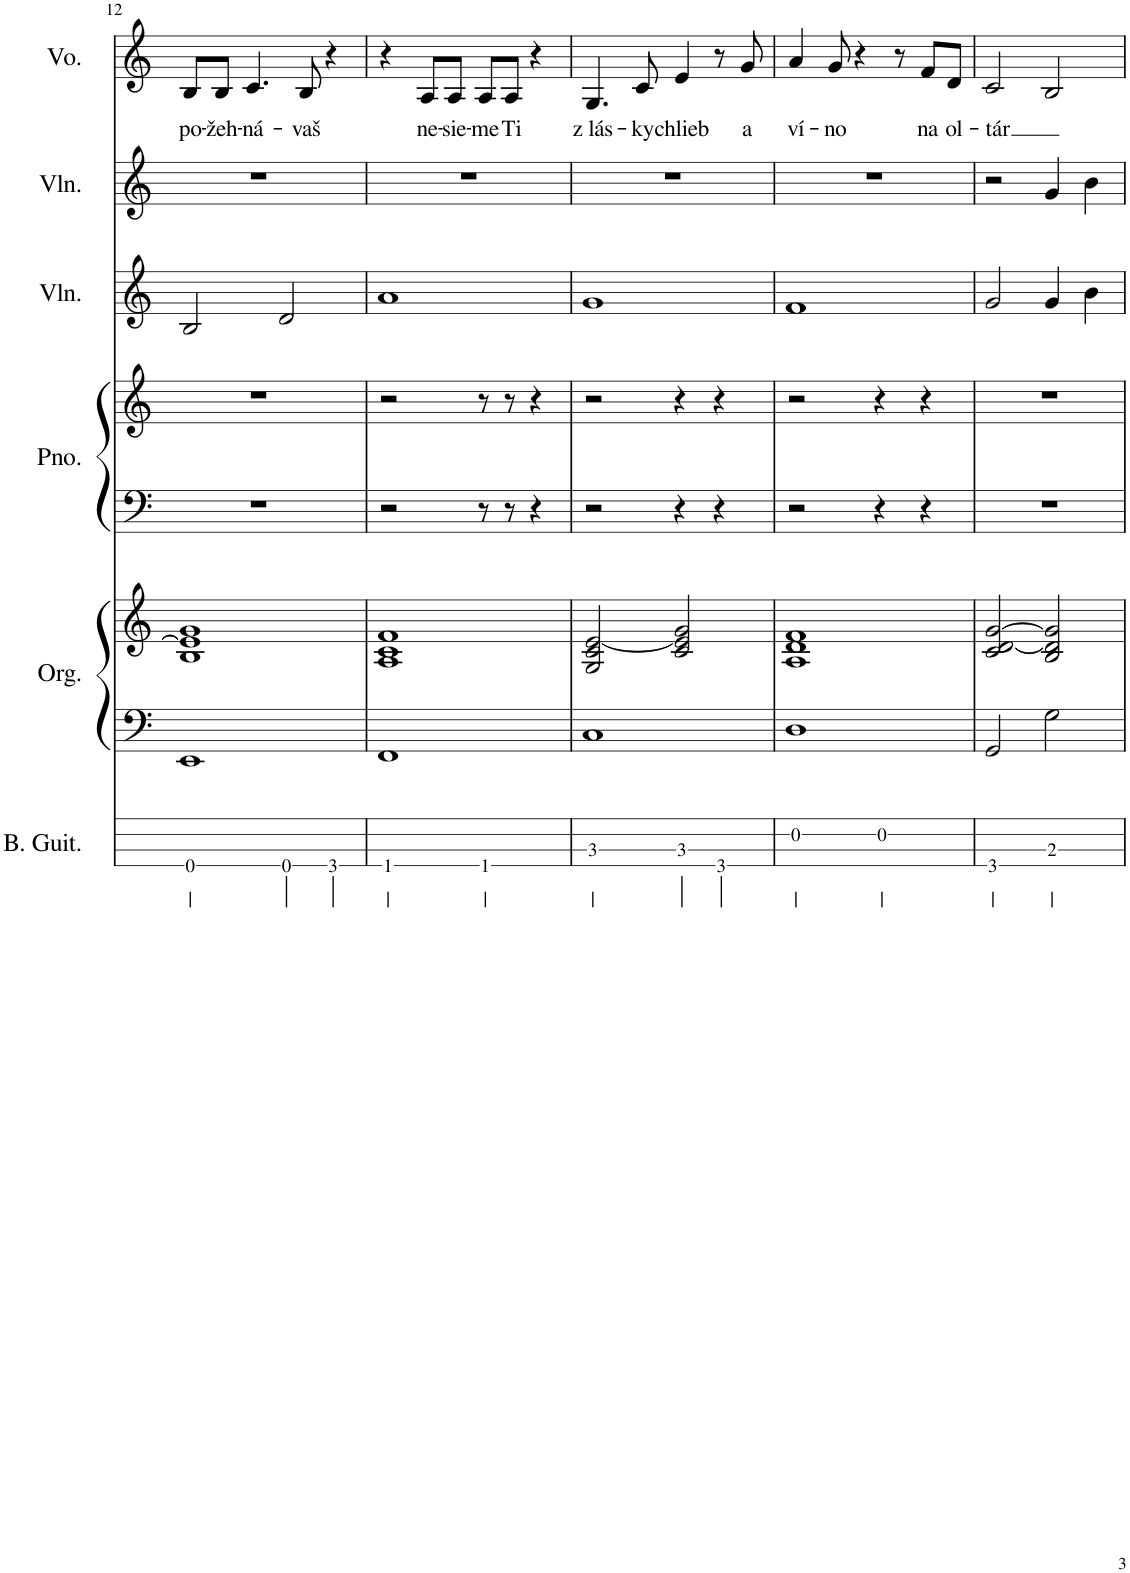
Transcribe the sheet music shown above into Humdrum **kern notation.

**kern	**kern	**kern	**kern	**kern	**kern	**kern	**kern	**kern	**text
*part7	*part6	*part5	*part5	*part4	*part4	*part3	*part2	*part1	*part1
*staff9	*staff8	*staff7	*staff6	*staff5	*staff4	*staff3	*staff2	*staff1	*staff1
*I"Bass Guitar	*I"Bass Guitar	*I"Organ	*	*I"Piano	*	*I"Violin	*I"Violin	*I"Voice	*
*I'B. Guit.	*I'B. Guit.	*I'Org.	*	*I'Pno.	*	*I'Vln.	*I'Vln.	*I'Vo.	*
!!LO:PB:g=z
*clefF4	*	*clefF4	*clefG2	*clefF4	*clefG2	*clefG2	*clefG2	*clefG2	*
*Trd7c12	*Trd7c12	*	*	*	*	*	*	*	*
*k[]	*k[]	*k[]	*k[]	*k[]	*k[]	*k[]	*k[]	*k[]	*
*M4/4	*M4/4	*M4/4	*M4/4	*M4/4	*M4/4	*M4/4	*M4/4	*M4/4	*
=12	=12	=12	=12	=12	=12	=12	=12	=12	=12
*	*	*	*^	*	*	*	*	*	*
!	!	!	!	!	!	!	!	!	!	!LO:LY:b
2EE	2EE\	1EE	1e] 1g	1B	1r	1r	2B/	1r	8B/L	po-
!	!	!	!	!	!	!	!	!	!	!LO:LY:b
.	.	.	.	.	.	.	.	.	8B/J	-žeh-
!	!	!	!	!	!	!	!	!	!	!LO:LY:b
.	.	.	.	.	.	.	.	.	4.c/	-ná-
4EE	4EE\	.	.	.	.	.	2d/	.	.	.
!	!	!	!	!	!	!	!	!	!	!LO:LY:b
.	.	.	.	.	.	.	.	.	8B/	-vaš
4GG	4GG\	.	.	.	.	.	.	.	4r	.
*	*	*	*v	*v	*	*	*	*	*	*
=13	=13	=13	=13	=13	=13	=13	=13	=13	=13
2FF	2FF\	1FF	1A 1c 1f	2r	2r	1a	1r	4r	.
!	!	!	!	!	!	!	!	!	!LO:LY:b
.	.	.	.	.	.	.	.	8A/L	ne-
!	!	!	!	!	!	!	!	!	!LO:LY:b
.	.	.	.	.	.	.	.	8A/J	-sie-
!	!	!	!	!	!	!	!	!	!LO:LY:b
2FF	2FF\	.	.	8r	8r	.	.	8A/L	-me
!	!	!	!	!	!	!	!	!	!LO:LY:b
.	.	.	.	8r	8r	.	.	8A/J	Ti
.	.	.	.	4r	4r	.	.	4r	.
=14	=14	=14	=14	=14	=14	=14	=14	=14	=14
!	!	!	!	!	!	!	!	!	!LO:LY:b
2C	2C\	1C	2G/ 2c/ [<2e/	2r	2r	1g	1r	4.G/	z lás-
!	!	!	!	!	!	!	!	!	!LO:LY:b
.	.	.	.	.	.	.	.	8c/	-ky
!	!	!	!	!	!	!	!	!	!LO:LY:b
4C	4C\	.	2c/ 2e/] 2g/	4r	4r	.	.	4e/	chlieb
4GG	4GG\	.	.	4r	4r	.	.	8r	.
!	!	!	!	!	!	!	!	!	!LO:LY:b
.	.	.	.	.	.	.	.	8g/	a
=15	=15	=15	=15	=15	=15	=15	=15	=15	=15
*	*	*	*^	*	*	*	*	*	*
!	!	!	!	!	!	!	!	!	!	!LO:LY:b
2D	2D\	1D	1f	1A 1d	2r	2r	1f	1r	4a/	ví-
!	!	!	!	!	!	!	!	!	!	!LO:LY:b
.	.	.	.	.	.	.	.	.	8g/	-no
.	.	.	.	.	.	.	.	.	4r	.
2D	2D\	.	.	.	4r	4r	.	.	.	.
.	.	.	.	.	.	.	.	.	8r	.
!	!	!	!	!	!	!	!	!	!	!LO:LY:b
.	.	.	.	.	4r	4r	.	.	8f/L	na
!	!	!	!	!	!	!	!	!	!	!LO:LY:b
.	.	.	.	.	.	.	.	.	8d/J	ol-
*	*	*	*v	*v	*	*	*	*	*	*
=16	=16	=16	=16	=16	=16	=16	=16	=16	=16
!	!	!	!	!	!	!	!	!	!LO:LY:b
2GG	2GG\	2GG/	2c/ [2d/ [2g/	1r	1r	2g/	2r	2c/	-tár
2BB	2BB\	2G\	2B/ 2d/] 2g/]	.	.	4g/	4g/	2B/	.
.	.	.	.	.	.	4b\	4b\	.	.
=	=	=	=	=	=	=	=	=	=
*-	*-	*-	*-	*-	*-	*-	*-	*-	*-
